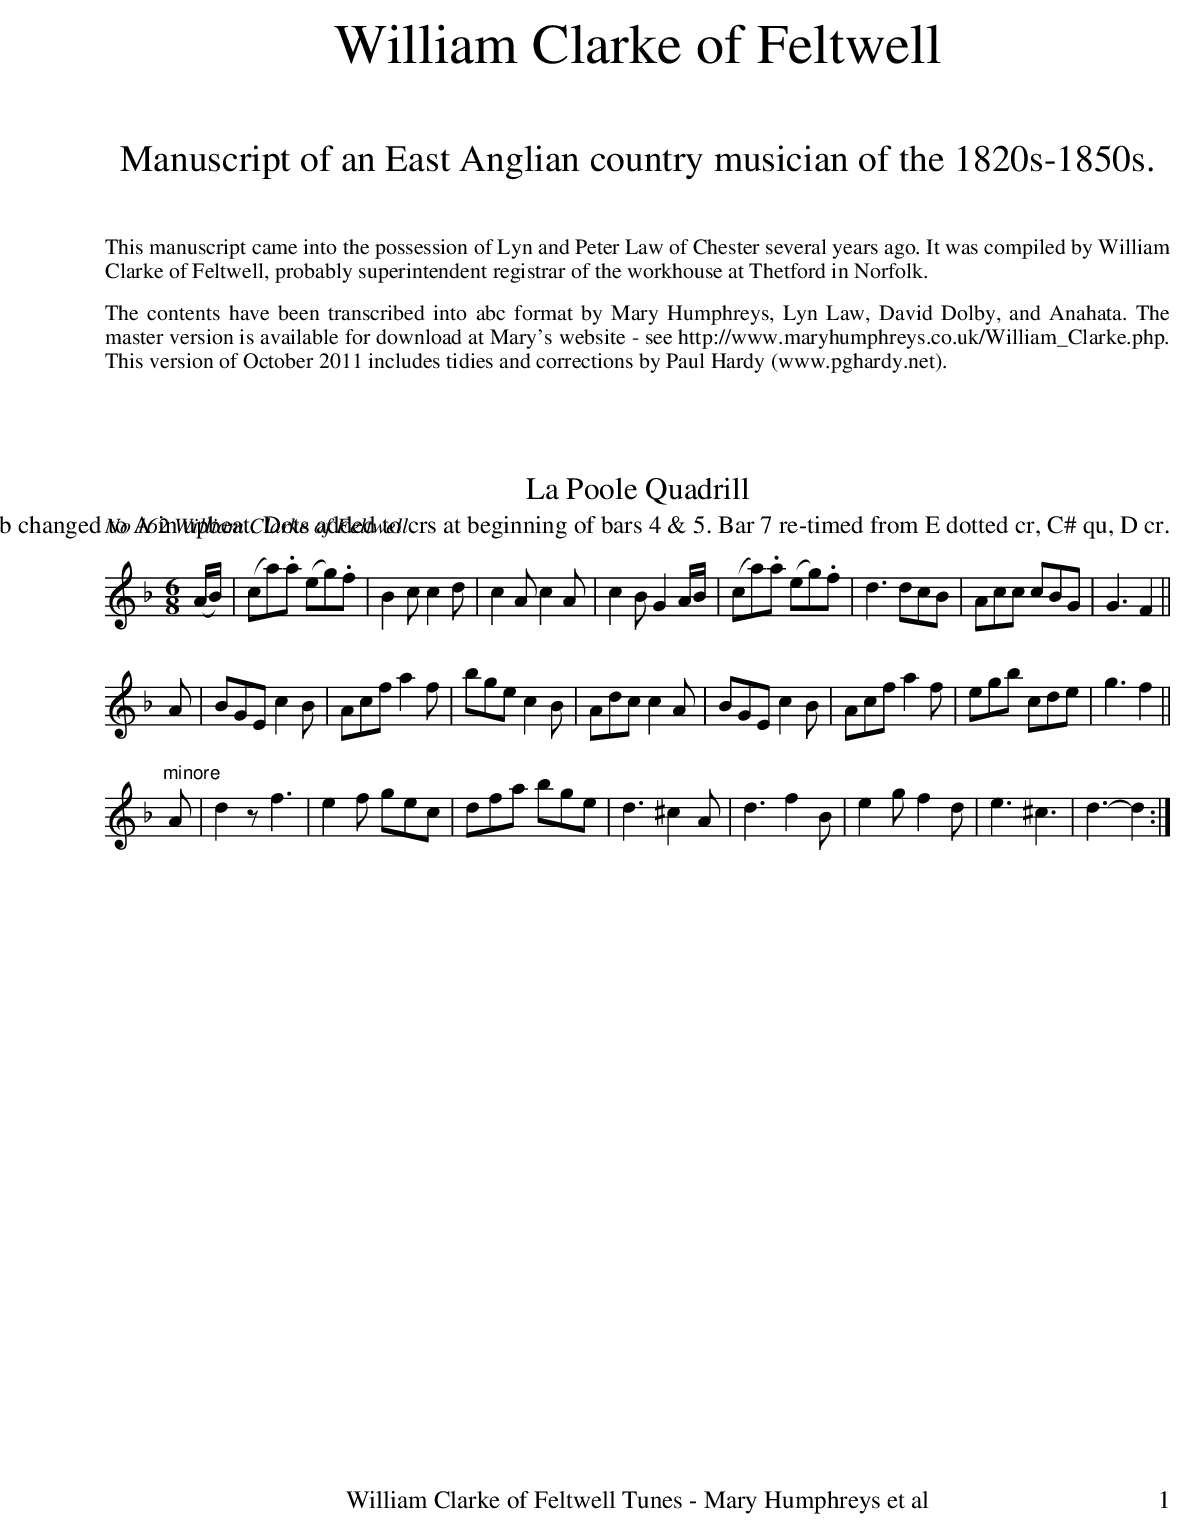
X:1
T:La Poole Quadrill
O:No 162 William Clarke of Feltwell
M:6/8
L:1/8
K:F
(A/B/)|(ca).a (eg).f|B2cc2d|c2 A c2 A|c2B G2 A/B/|(ca).a (eg).f|d3 dcB|Acc cBG|G3 F2||
A|BGE c2B|Acf a2f|bge c2 B|Adc c2A|BGE c2B|Acf a2f|egb cde|g3 f2||
"minore" A|d2z f3|e2 f gec|dfa bge|d3 ^c2 A|d3f2B|e2g f2d|e3 ^c3|d3-d2:|
